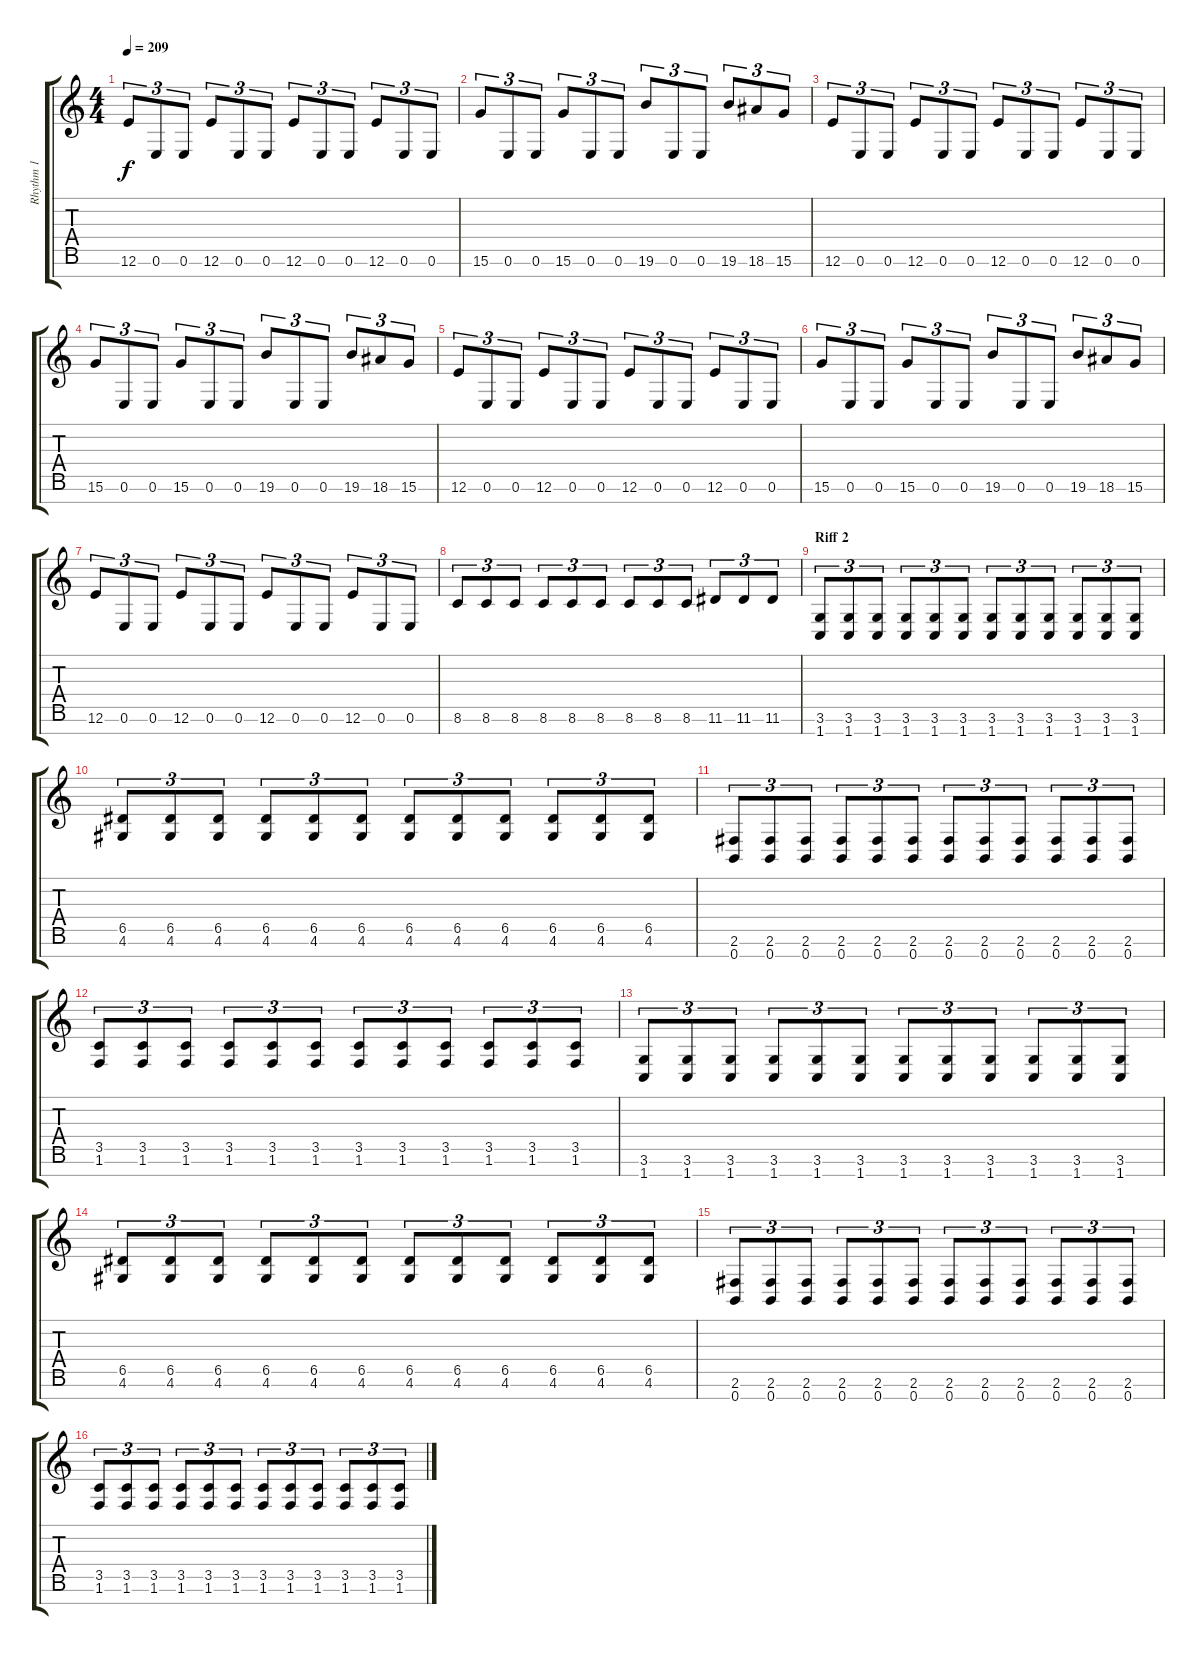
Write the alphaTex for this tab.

\track ("Rhythm 1" "Rhythm 1") {instrument distortionguitar}
\staff {score tabs}
\tuning (E4 B3 G3 D3 A2 E2 B1) {hide}
\ts (4 4)
\tempo 209
\clef g2
\ks c
12.6.8{tu (3 2) dy f} 0.6.8{tu (3 2)} 0.6.8{tu (3 2)} 12.6.8{tu (3 2)} 0.6.8{tu (3 2)} 0.6.8{tu (3 2)} 12.6.8{tu (3 2)} 0.6.8{tu (3 2)} 0.6.8{tu (3 2)} 12.6.8{tu (3 2)} 0.6.8{tu (3 2)} 0.6.8{tu (3 2)} |
15.6.8{tu (3 2)} 0.6.8{tu (3 2)} 0.6.8{tu (3 2)} 15.6.8{tu (3 2)} 0.6.8{tu (3 2)} 0.6.8{tu (3 2)} 19.6.8{tu (3 2)} 0.6.8{tu (3 2)} 0.6.8{tu (3 2)} 19.6.8{tu (3 2)} 18.6.8{tu (3 2)} 15.6.8{tu (3 2)} |
12.6.8{tu (3 2)} 0.6.8{tu (3 2)} 0.6.8{tu (3 2)} 12.6.8{tu (3 2)} 0.6.8{tu (3 2)} 0.6.8{tu (3 2)} 12.6.8{tu (3 2)} 0.6.8{tu (3 2)} 0.6.8{tu (3 2)} 12.6.8{tu (3 2)} 0.6.8{tu (3 2)} 0.6.8{tu (3 2)} |
15.6.8{tu (3 2)} 0.6.8{tu (3 2)} 0.6.8{tu (3 2)} 15.6.8{tu (3 2)} 0.6.8{tu (3 2)} 0.6.8{tu (3 2)} 19.6.8{tu (3 2)} 0.6.8{tu (3 2)} 0.6.8{tu (3 2)} 19.6.8{tu (3 2)} 18.6.8{tu (3 2)} 15.6.8{tu (3 2)} |
12.6.8{tu (3 2)} 0.6.8{tu (3 2)} 0.6.8{tu (3 2)} 12.6.8{tu (3 2)} 0.6.8{tu (3 2)} 0.6.8{tu (3 2)} 12.6.8{tu (3 2)} 0.6.8{tu (3 2)} 0.6.8{tu (3 2)} 12.6.8{tu (3 2)} 0.6.8{tu (3 2)} 0.6.8{tu (3 2)} |
15.6.8{tu (3 2)} 0.6.8{tu (3 2)} 0.6.8{tu (3 2)} 15.6.8{tu (3 2)} 0.6.8{tu (3 2)} 0.6.8{tu (3 2)} 19.6.8{tu (3 2)} 0.6.8{tu (3 2)} 0.6.8{tu (3 2)} 19.6.8{tu (3 2)} 18.6.8{tu (3 2)} 15.6.8{tu (3 2)} |
12.6.8{tu (3 2)} 0.6.8{tu (3 2)} 0.6.8{tu (3 2)} 12.6.8{tu (3 2)} 0.6.8{tu (3 2)} 0.6.8{tu (3 2)} 12.6.8{tu (3 2)} 0.6.8{tu (3 2)} 0.6.8{tu (3 2)} 12.6.8{tu (3 2)} 0.6.8{tu (3 2)} 0.6.8{tu (3 2)} |
8.6.8{tu (3 2)} 8.6.8{tu (3 2)} 8.6.8{tu (3 2)} 8.6.8{tu (3 2)} 8.6.8{tu (3 2)} 8.6.8{tu (3 2)} 8.6.8{tu (3 2)} 8.6.8{tu (3 2)} 8.6.8{tu (3 2)} 11.6.8{tu (3 2)} 11.6.8{tu (3 2)} 11.6.8{tu (3 2)} |
\section ("" "Riff 2")
(3.6 1.7).8{tu (3 2)} (3.6 1.7).8{tu (3 2)} (3.6 1.7).8{tu (3 2)} (3.6 1.7).8{tu (3 2)} (3.6 1.7).8{tu (3 2)} (3.6 1.7).8{tu (3 2)} (3.6 1.7).8{tu (3 2)} (3.6 1.7).8{tu (3 2)} (3.6 1.7).8{tu (3 2)} (3.6 1.7).8{tu (3 2)} (3.6 1.7).8{tu (3 2)} (3.6 1.7).8{tu (3 2)} |
(6.5 4.6).8{tu (3 2)} (6.5 4.6).8{tu (3 2)} (6.5 4.6).8{tu (3 2)} (6.5 4.6).8{tu (3 2)} (6.5 4.6).8{tu (3 2)} (6.5 4.6).8{tu (3 2)} (6.5 4.6).8{tu (3 2)} (6.5 4.6).8{tu (3 2)} (6.5 4.6).8{tu (3 2)} (6.5 4.6).8{tu (3 2)} (6.5 4.6).8{tu (3 2)} (6.5 4.6).8{tu (3 2)} |
(2.6 0.7).8{tu (3 2)} (2.6 0.7).8{tu (3 2)} (2.6 0.7).8{tu (3 2)} (2.6 0.7).8{tu (3 2)} (2.6 0.7).8{tu (3 2)} (2.6 0.7).8{tu (3 2)} (2.6 0.7).8{tu (3 2)} (2.6 0.7).8{tu (3 2)} (2.6 0.7).8{tu (3 2)} (2.6 0.7).8{tu (3 2)} (2.6 0.7).8{tu (3 2)} (2.6 0.7).8{tu (3 2)} |
(3.5 1.6).8{tu (3 2)} (3.5 1.6).8{tu (3 2)} (3.5 1.6).8{tu (3 2)} (3.5 1.6).8{tu (3 2)} (3.5 1.6).8{tu (3 2)} (3.5 1.6).8{tu (3 2)} (3.5 1.6).8{tu (3 2)} (3.5 1.6).8{tu (3 2)} (3.5 1.6).8{tu (3 2)} (3.5 1.6).8{tu (3 2)} (3.5 1.6).8{tu (3 2)} (3.5 1.6).8{tu (3 2)} |
(3.6 1.7).8{tu (3 2)} (3.6 1.7).8{tu (3 2)} (3.6 1.7).8{tu (3 2)} (3.6 1.7).8{tu (3 2)} (3.6 1.7).8{tu (3 2)} (3.6 1.7).8{tu (3 2)} (3.6 1.7).8{tu (3 2)} (3.6 1.7).8{tu (3 2)} (3.6 1.7).8{tu (3 2)} (3.6 1.7).8{tu (3 2)} (3.6 1.7).8{tu (3 2)} (3.6 1.7).8{tu (3 2)} |
(6.5 4.6).8{tu (3 2)} (6.5 4.6).8{tu (3 2)} (6.5 4.6).8{tu (3 2)} (6.5 4.6).8{tu (3 2)} (6.5 4.6).8{tu (3 2)} (6.5 4.6).8{tu (3 2)} (6.5 4.6).8{tu (3 2)} (6.5 4.6).8{tu (3 2)} (6.5 4.6).8{tu (3 2)} (6.5 4.6).8{tu (3 2)} (6.5 4.6).8{tu (3 2)} (6.5 4.6).8{tu (3 2)} |
(2.6 0.7).8{tu (3 2)} (2.6 0.7).8{tu (3 2)} (2.6 0.7).8{tu (3 2)} (2.6 0.7).8{tu (3 2)} (2.6 0.7).8{tu (3 2)} (2.6 0.7).8{tu (3 2)} (2.6 0.7).8{tu (3 2)} (2.6 0.7).8{tu (3 2)} (2.6 0.7).8{tu (3 2)} (2.6 0.7).8{tu (3 2)} (2.6 0.7).8{tu (3 2)} (2.6 0.7).8{tu (3 2)} |
(3.5 1.6).8{tu (3 2)} (3.5 1.6).8{tu (3 2)} (3.5 1.6).8{tu (3 2)} (3.5 1.6).8{tu (3 2)} (3.5 1.6).8{tu (3 2)} (3.5 1.6).8{tu (3 2)} (3.5 1.6).8{tu (3 2)} (3.5 1.6).8{tu (3 2)} (3.5 1.6).8{tu (3 2)} (3.5 1.6).8{tu (3 2)} (3.5 1.6).8{tu (3 2)} (3.5 1.6).8{tu (3 2)}
